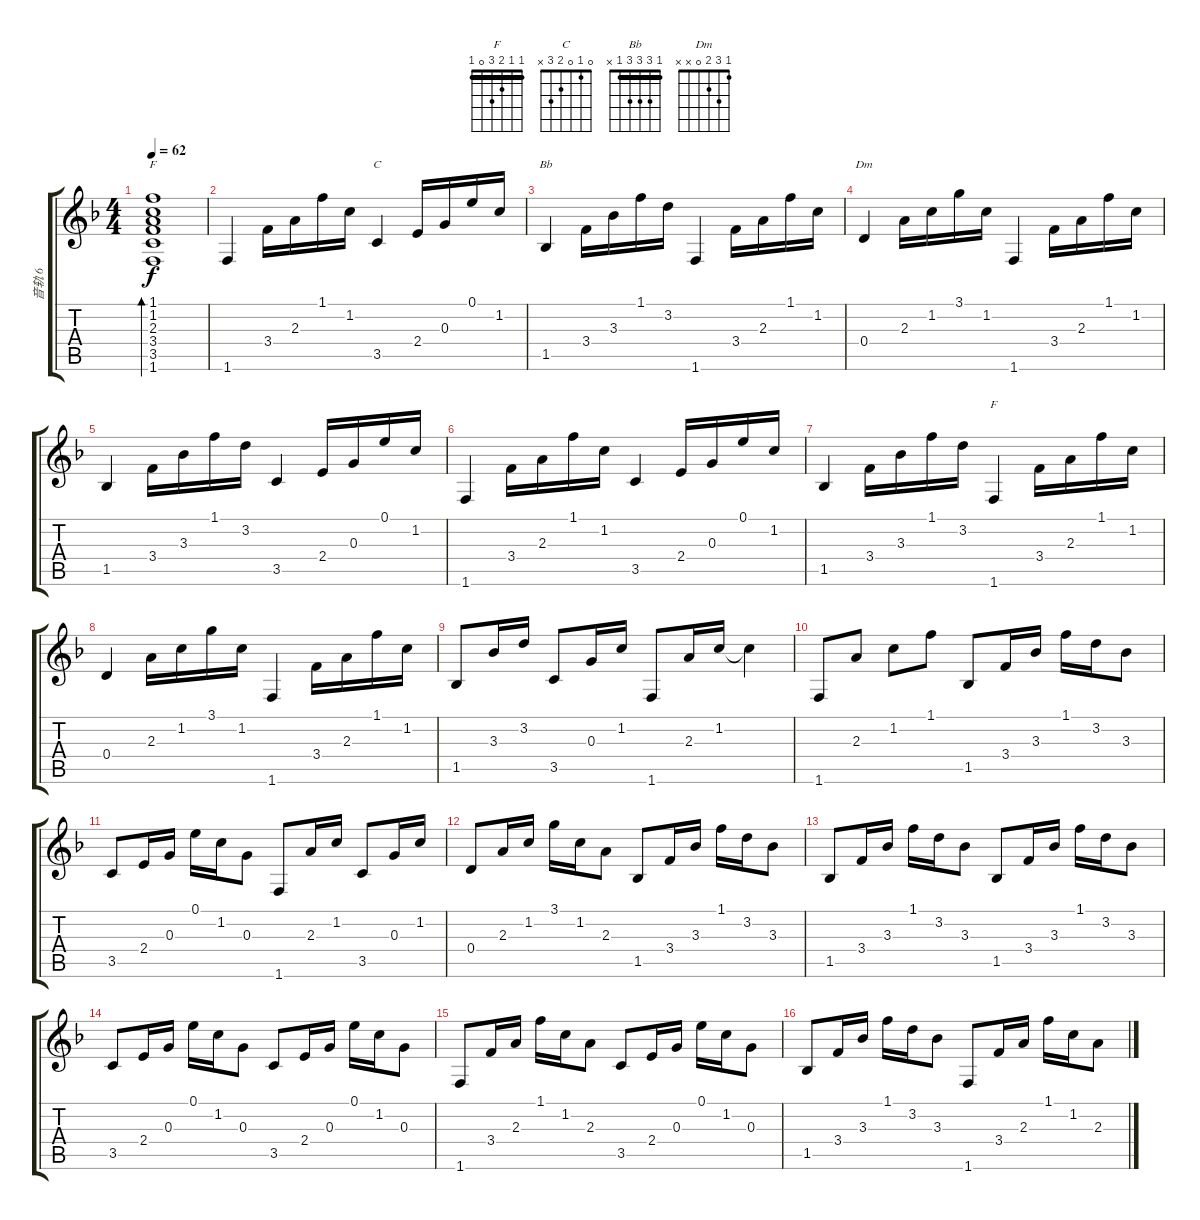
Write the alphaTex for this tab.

\track ("音轨 6" "音轨 6") {instrument acousticguitarsteel}
\staff {score tabs}
\tuning (E4 B3 G3 D3 A2 E2) {hide}
\chord ("F" 1 1 2 3 3 1) {barre 1}
\chord ("C" 0 1 0 2 3 x)
\chord ("Bb" 1 3 3 3 1 x) {barre 1}
\chord ("Dm" 1 3 2 0 x x)
\chord ("F" 1 1 2 3 0 1) {barre 1}
\ts (4 4)
\tempo 62
\clef g2
\ks f
(1.1 1.2 2.3 3.4 3.5 1.6).1{bd 240 ch "F" dy f} |
1.6.4 3.4.16 2.3.16 1.1.16 1.2.16 3.5.4{ch "C"} 2.4.16 0.3.16 0.1.16 1.2.16 |
1.5.4{ch "Bb"} 3.4.16 3.3.16 1.1.16 3.2.16 1.6.4 3.4.16 2.3.16 1.1.16 1.2.16 |
0.4.4{ch "Dm"} 2.3.16 1.2.16 3.1.16 1.2.16 1.6.4 3.4.16 2.3.16 1.1.16 1.2.16 |
1.5.4 3.4.16 3.3.16 1.1.16 3.2.16 3.5.4 2.4.16 0.3.16 0.1.16 1.2.16 |
1.6.4 3.4.16 2.3.16 1.1.16 1.2.16 3.5.4 2.4.16 0.3.16 0.1.16 1.2.16 |
1.5.4 3.4.16 3.3.16 1.1.16 3.2.16 1.6.4{ch "F"} 3.4.16 2.3.16 1.1.16 1.2.16 |
0.4.4 2.3.16 1.2.16 3.1.16 1.2.16 1.6.4 3.4.16 2.3.16 1.1.16 1.2.16 |
1.5.8 3.3.16 3.2.16 3.5.8 0.3.16 1.2.16 1.6.8 2.3.16 1.2.16 1.2{t}.4 |
1.6.8 2.3.8 1.2.8 1.1.8 1.5.8 3.4.16 3.3.16 1.1.16 3.2.16 3.3.8 |
3.5.8 2.4.16 0.3.16 0.1.16 1.2.16 0.3.8 1.6.8 2.3.16 1.2.16 3.5.8 0.3.16 1.2.16 |
0.4.8 2.3.16 1.2.16 3.1.16 1.2.16 2.3.8 1.5.8 3.4.16 3.3.16 1.1.16 3.2.16 3.3.8 |
1.5.8 3.4.16 3.3.16 1.1.16 3.2.16 3.3.8 1.5.8 3.4.16 3.3.16 1.1.16 3.2.16 3.3.8 |
3.5.8 2.4.16 0.3.16 0.1.16 1.2.16 0.3.8 3.5.8 2.4.16 0.3.16 0.1.16 1.2.16 0.3.8 |
1.6.8 3.4.16 2.3.16 1.1.16 1.2.16 2.3.8 3.5.8 2.4.16 0.3.16 0.1.16 1.2.16 0.3.8 |
1.5.8 3.4.16 3.3.16 1.1.16 3.2.16 3.3.8 1.6.8 3.4.16 2.3.16 1.1.16 1.2.16 2.3.8
